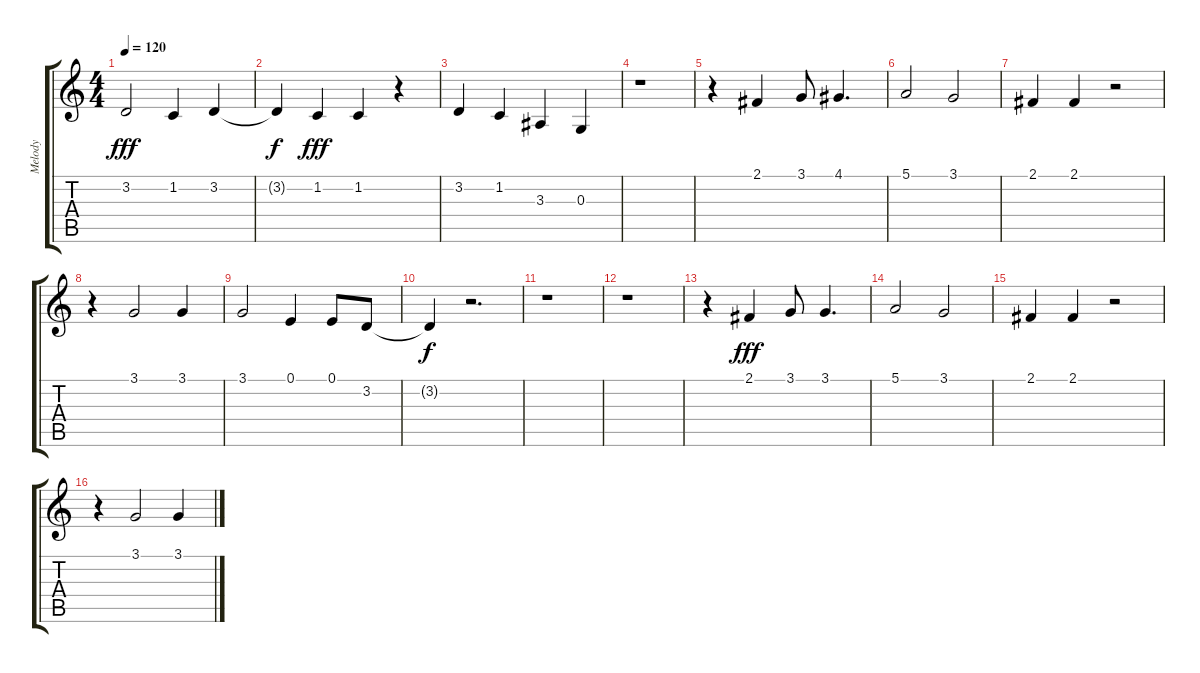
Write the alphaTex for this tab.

\track ("Melody" "Melody") {instrument harmonica}
\staff {score tabs}
\tuning (E4 B3 G3 D3 A2 E2) {hide}
\ts (4 4)
\tempo 120
\clef g2
\ks c
3.2.2{dy fff} 1.2.4 3.2.4 |
3.2{t}.4{dy f} 1.2.4{dy fff} 1.2.4 r.4 |
3.2.4 1.2.4 3.3.4 0.3.4 |
r.1 |
r.4 2.1.4 3.1.8 4.1.4{d} |
5.1.2 3.1.2 |
2.1.4 2.1.4 r.2 |
r.4 3.1.2 3.1.4 |
3.1.2 0.1.4 0.1.8 3.2.8 |
3.2{t}.4{dy f} r.2{d} |
r.1 |
r.1 |
r.4 2.1.4{dy fff} 3.1.8 3.1.4{d} |
5.1.2 3.1.2 |
2.1.4 2.1.4 r.2 |
r.4 3.1.2 3.1.4
